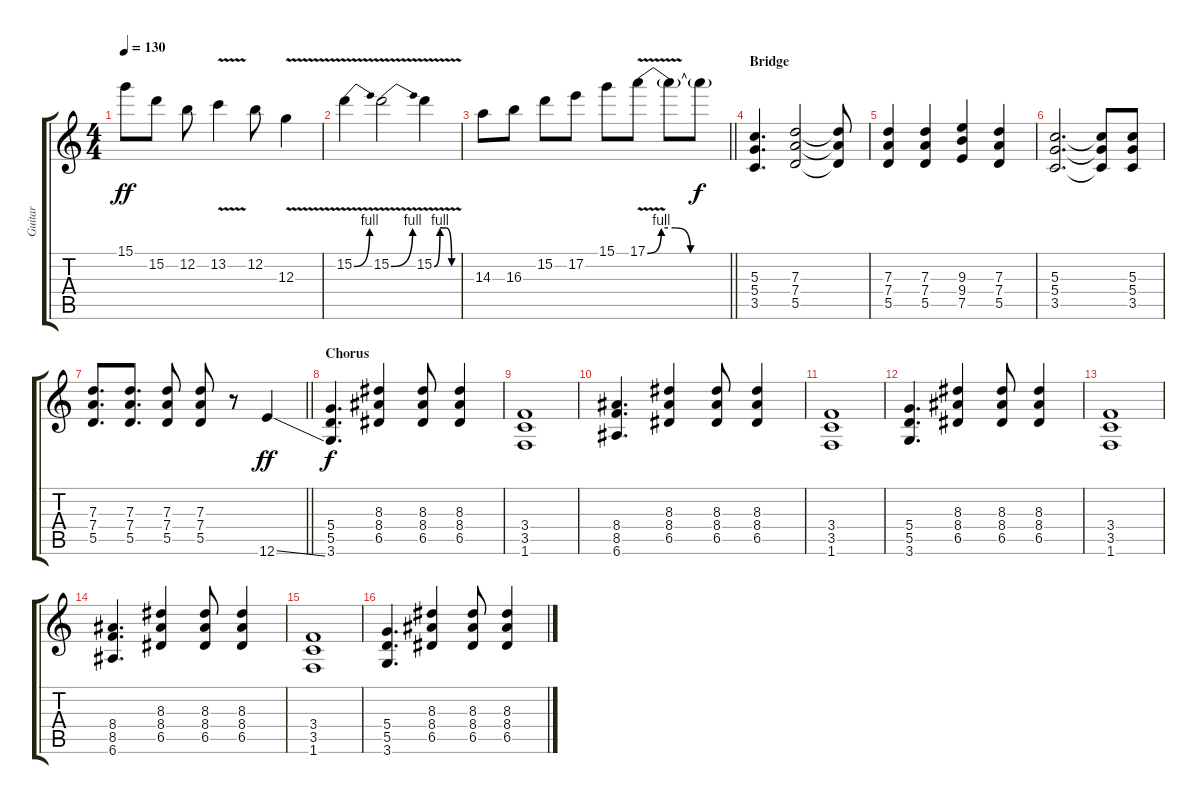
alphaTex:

\track ("Guitar" "Guitar") {instrument distortionguitar}
\staff {score tabs}
\tuning (E4 B3 G3 D3 A2 E2) {hide}
\ts (4 4)
\tempo 130
\clef g2
\ks c
15.1.8{dy ff} 15.2.8 12.2.8 13.2{v}.4 12.2.8 12.3{v}.4 |
15.2{be (bend 0 0 60 4) v}.4 15.2{be (bend 0 0 60 4) v}.2 15.2{be (custom 0 0 15 4 30 4 45 0 60 0) v}.4 |
\barLineRight lightlight
14.3.8 16.3.8 15.2.8 17.2.8 15.1.8 17.1{be (custom 0 0 10 4 20 4 31 0 45 0 60 0) v}.8 17.1{t}.8 17.1{t}.8{dy f} |
\section ("" "Bridge")
(5.3 5.4 3.5).4{d} (7.3 7.4 5.5).2 (7.3{t} 7.4{t} 5.5{t}).8 |
(7.3 7.4 5.5).4 (7.3 7.4 5.5).4 (9.3 9.4 7.5).4 (7.3 7.4 5.5).4 |
(5.3 5.4 3.5).2{d} (5.3{t} 5.4{t} 3.5{t}).8 (5.3 5.4 3.5).8 |
\barLineRight lightlight
(7.3 7.4 5.5).8{d} (7.3 7.4 5.5).8{d} (7.3 7.4 5.5).8 (7.3 7.4 5.5).8 r.8 12.6{ss}.4{dy ff} |
\section ("" "Chorus")
(5.4 5.5 3.6).4{d dy f} (8.3 8.4 6.5).4 (8.3 8.4 6.5).8 (8.3 8.4 6.5).4 |
(3.4 3.5 1.6).1 |
(8.4 8.5 6.6).4{d} (8.3 8.4 6.5).4 (8.3 8.4 6.5).8 (8.3 8.4 6.5).4 |
(3.4 3.5 1.6).1 |
(5.4 5.5 3.6).4{d} (8.3 8.4 6.5).4 (8.3 8.4 6.5).8 (8.3 8.4 6.5).4 |
(3.4 3.5 1.6).1 |
(8.4 8.5 6.6).4{d} (8.3 8.4 6.5).4 (8.3 8.4 6.5).8 (8.3 8.4 6.5).4 |
(3.4 3.5 1.6).1 |
(5.4 5.5 3.6).4{d} (8.3 8.4 6.5).4 (8.3 8.4 6.5).8 (8.3 8.4 6.5).4
